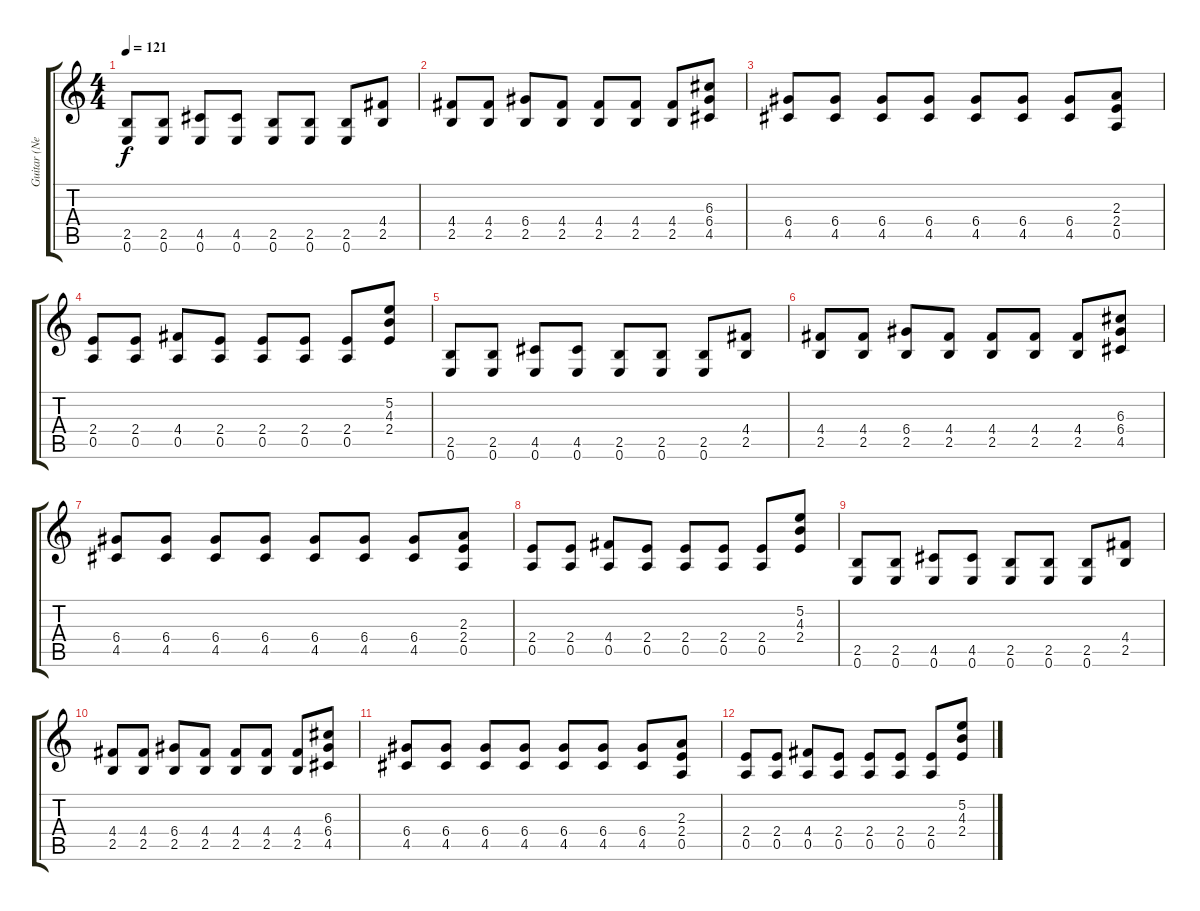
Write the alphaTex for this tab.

\track ("Guitar (Neal Schon)" "Guitar (Ne") {instrument distortionguitar}
\staff {score tabs}
\tuning (E4 B3 G3 D3 A2 E2) {hide}
\ts (4 4)
\tempo 121
\clef g2
\ks c
(2.5 0.6).8{dy f} (2.5 0.6).8 (4.5 0.6).8 (4.5 0.6).8 (2.5 0.6).8 (2.5 0.6).8 (2.5 0.6).8 (4.4 2.5).8 |
(4.4 2.5).8 (4.4 2.5).8 (6.4 2.5).8 (4.4 2.5).8 (4.4 2.5).8 (4.4 2.5).8 (4.4 2.5).8 (6.3 6.4 4.5).8 |
(6.4 4.5).8 (6.4 4.5).8 (6.4 4.5).8 (6.4 4.5).8 (6.4 4.5).8 (6.4 4.5).8 (6.4 4.5).8 (2.3 2.4 0.5).8 |
(2.4 0.5).8 (2.4 0.5).8 (4.4 0.5).8 (2.4 0.5).8 (2.4 0.5).8 (2.4 0.5).8 (2.4 0.5).8 (5.2 4.3 2.4).8 |
(2.5 0.6).8 (2.5 0.6).8 (4.5 0.6).8 (4.5 0.6).8 (2.5 0.6).8 (2.5 0.6).8 (2.5 0.6).8 (4.4 2.5).8 |
(4.4 2.5).8 (4.4 2.5).8 (6.4 2.5).8 (4.4 2.5).8 (4.4 2.5).8 (4.4 2.5).8 (4.4 2.5).8 (6.3 6.4 4.5).8 |
(6.4 4.5).8 (6.4 4.5).8 (6.4 4.5).8 (6.4 4.5).8 (6.4 4.5).8 (6.4 4.5).8 (6.4 4.5).8 (2.3 2.4 0.5).8 |
(2.4 0.5).8 (2.4 0.5).8 (4.4 0.5).8 (2.4 0.5).8 (2.4 0.5).8 (2.4 0.5).8 (2.4 0.5).8 (5.2 4.3 2.4).8 |
(2.5 0.6).8 (2.5 0.6).8 (4.5 0.6).8 (4.5 0.6).8 (2.5 0.6).8 (2.5 0.6).8 (2.5 0.6).8 (4.4 2.5).8 |
(4.4 2.5).8 (4.4 2.5).8 (6.4 2.5).8 (4.4 2.5).8 (4.4 2.5).8 (4.4 2.5).8 (4.4 2.5).8 (6.3 6.4 4.5).8 |
(6.4 4.5).8 (6.4 4.5).8 (6.4 4.5).8 (6.4 4.5).8 (6.4 4.5).8 (6.4 4.5).8 (6.4 4.5).8 (2.3 2.4 0.5).8 |
(2.4 0.5).8 (2.4 0.5).8 (4.4 0.5).8 (2.4 0.5).8 (2.4 0.5).8 (2.4 0.5).8 (2.4 0.5).8 (5.2 4.3 2.4).8
